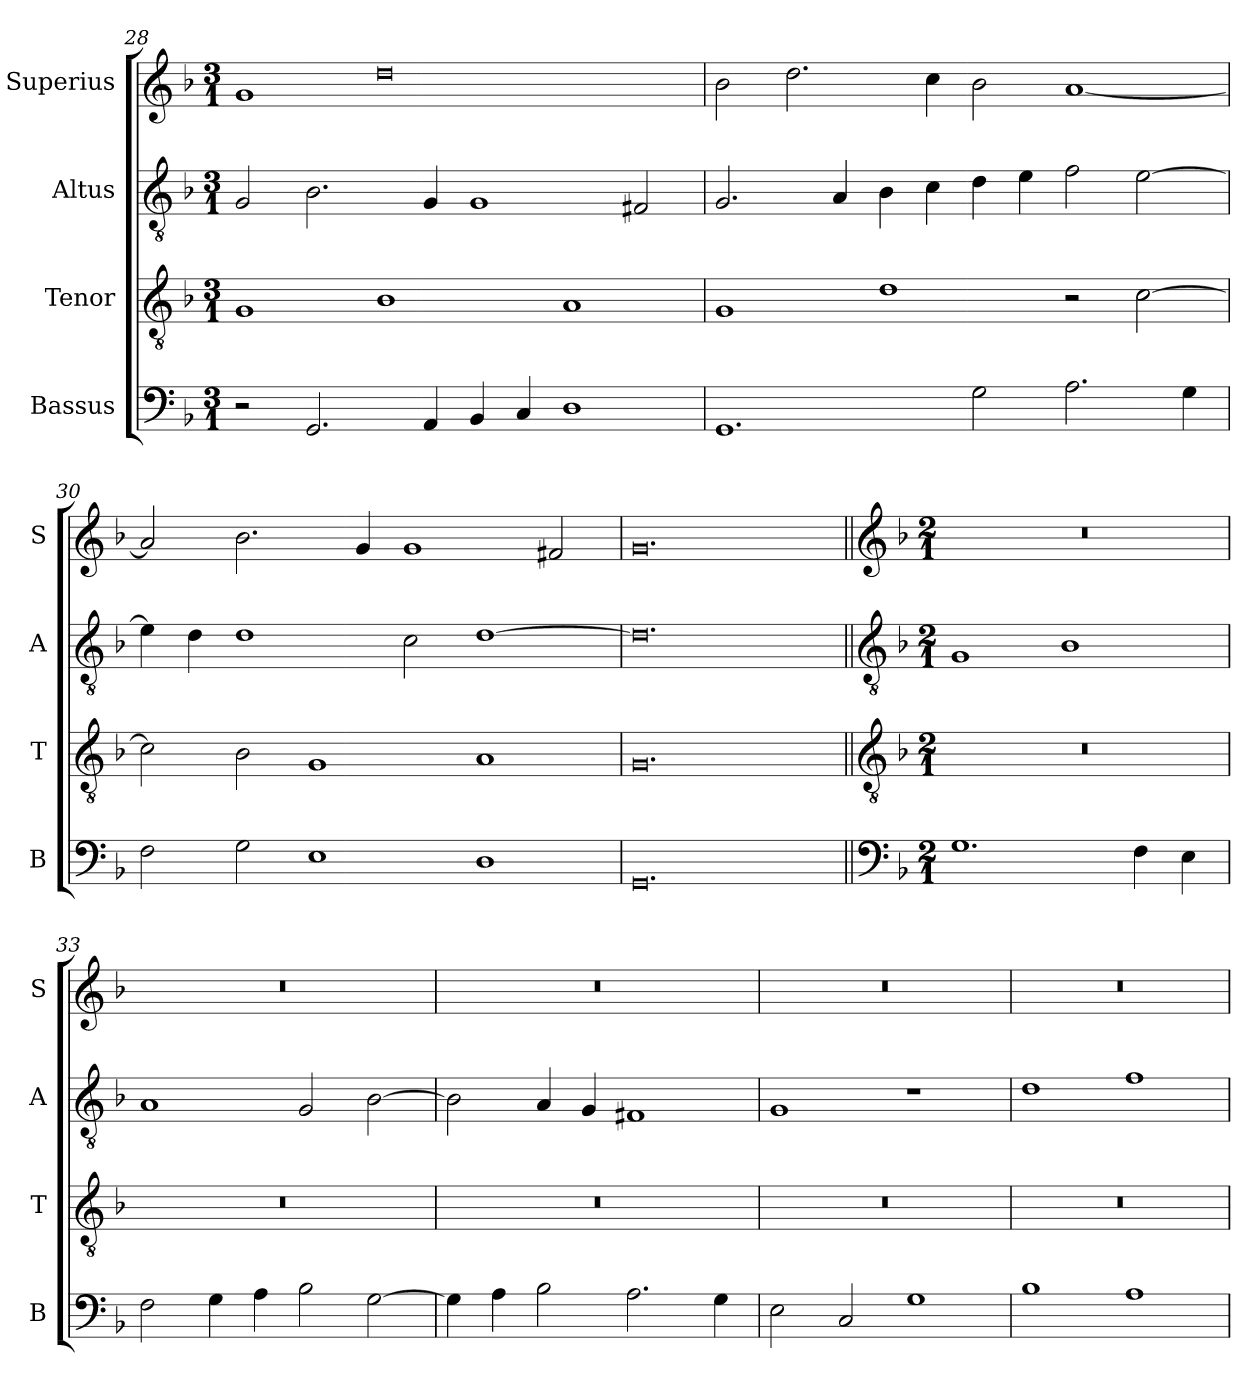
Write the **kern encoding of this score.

**kern	**kern	**kern	**kern
*part4	*part3	*part2	*part1
*staff4	*staff3	*staff2	*staff1
*I"Bassus	*I"Tenor	*I"Altus	*I"Superius
*I'B	*I'T	*I'A	*I'S
*clefF4	*clefGv2	*clefGv2	*clefG2
*k[b-]	*k[b-]	*k[b-]	*k[b-]
*M3/1	*M3/1	*M3/1	*M3/1
=28	=28	=28	=28
2r	1G	2G/	1g
2.GG/	.	2.B-\	.
.	1B-	.	0dd
4AA/	.	4G/	.
4BB-/	.	1G	.
4C/	.	.	.
1D	1A	.	.
.	.	2F#X/	.
=29	=29	=29	=29
1.GG	1G	2.G/	2b-\
.	.	.	2.dd\
.	.	4A/	.
.	1d	4B-\	.
.	.	4c\	4cc\
2G\	.	4d\	2b-\
.	.	4e\	.
2.A\	2r	2f\	[1a
.	[2c\	[2e\	.
4G\	.	.	.
=30	=30	=30	=30
2F\	2c\]	4e\]	2a/]
.	.	4d\	.
2G\	2B-\	1d	2.b-\
1E	1G	.	.
.	.	.	4g/
.	.	2c\	1g
1D	1A	[1d	.
.	.	.	2f#X/
=31	=31	=31	=31
0.GG	0.G	0.d]	0.g
!!LO:LB:g=z
=32||	=32||	=32||	=32||
*clefF4	*clefGv2	*clefGv2	*clefG2
*k[b-]	*k[b-]	*k[b-]	*k[b-]
*M2/1	*M2/1	*M2/1	*M2/1
1.G	0r	1G	0r
.	.	1B-	.
4F\	.	.	.
4E\	.	.	.
=33	=33	=33	=33
2F\	0r	1A	0r
4G\	.	.	.
4A\	.	.	.
2B-\	.	2G/	.
[2G\	.	[2B-\	.
=34	=34	=34	=34
4G\]	0r	2B-\]	0r
4A\	.	.	.
2B-\	.	4A/	.
.	.	4G/	.
2.A\	.	1F#X	.
4G\	.	.	.
=35	=35	=35	=35
2E\	0r	1G	0r
2C/	.	.	.
1G	.	1r	.
=36	=36	=36	=36
1B-	0r	1d	0r
1A	.	1f	.
=	=	=	=
*-	*-	*-	*-
